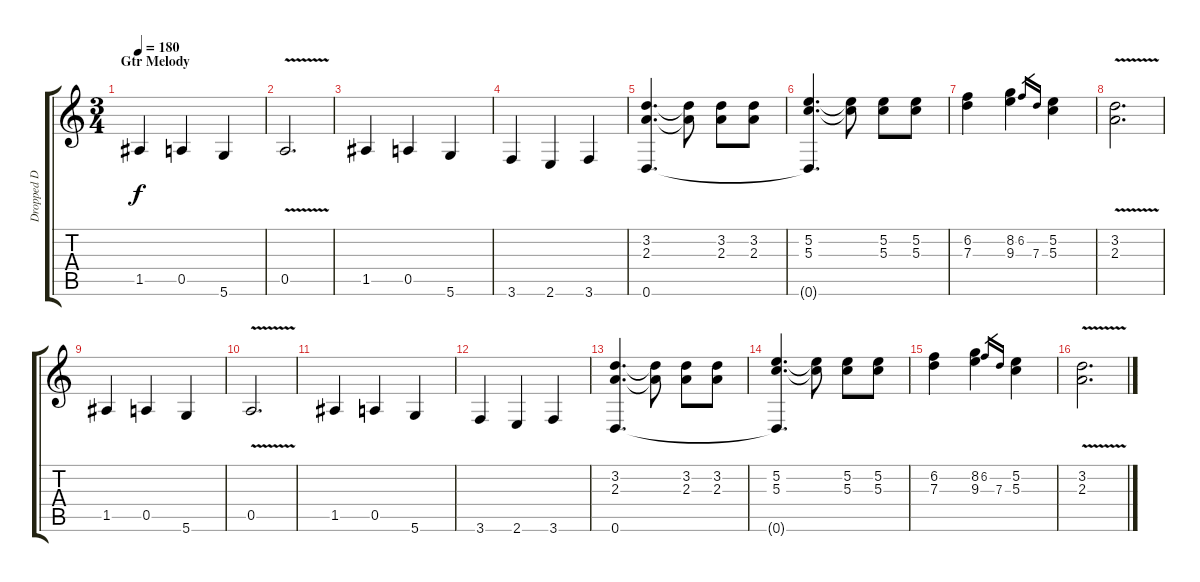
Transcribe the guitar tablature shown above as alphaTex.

\track ("Dropped D - Acustic" "Dropped D ") {instrument acousticguitarsteel}
\staff {score tabs}
\tuning (E4 B3 G3 D3 A2 D2) {hide}
\ts (3 4)
\section ("" "Gtr Melody")
\tempo 180
\clef g2
\ks c
1.5.4{dy f} 0.5.4 5.6.4 |
0.5{v}.2{d} |
1.5.4 0.5.4 5.6.4 |
3.6.4 2.6.4 3.6.4 |
(3.2 2.3 0.6).4{d} (3.2{t} 2.3{t}).8 (3.2 2.3).8 (3.2 2.3).8 |
(5.2 5.3 0.6{t}).4{d} (5.2{t} 5.3{t}).8 (5.2 5.3).8 (5.2 5.3).8 |
(6.2 7.3).4 (8.2 9.3).4 6.2.16{gr} 7.3.16{gr} (5.2 5.3).4 |
(3.2{v} 2.3{v}).2{d} |
1.5.4 0.5.4 5.6.4 |
0.5{v}.2{d} |
1.5.4 0.5.4 5.6.4 |
3.6.4 2.6.4 3.6.4 |
(3.2 2.3 0.6).4{d} (3.2{t} 2.3{t}).8 (3.2 2.3).8 (3.2 2.3).8 |
(5.2 5.3 0.6{t}).4{d} (5.2{t} 5.3{t}).8 (5.2 5.3).8 (5.2 5.3).8 |
(6.2 7.3).4 (8.2 9.3).4 6.2.16{gr} 7.3.16{gr} (5.2 5.3).4 |
(3.2{v} 2.3{v}).2{d}
